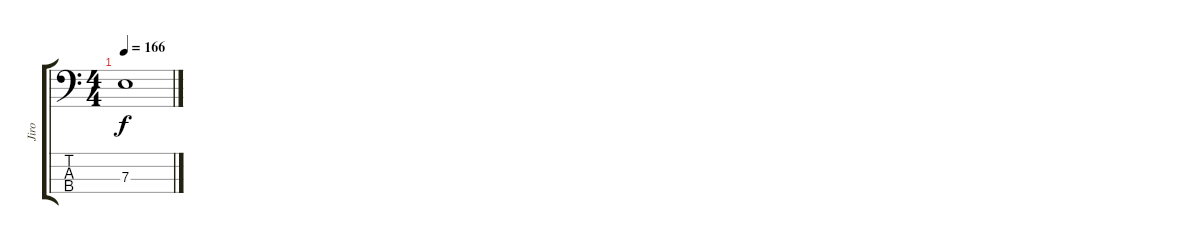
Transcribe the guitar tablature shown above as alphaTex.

\track ("Jiro" "Jiro") {instrument acousticguitarnylon}
\staff {score tabs}
\tuning (G2 D2 A1 E1) {hide}
\ts (4 4)
\tempo 166
\clef f4
\ks c
7.3.1{dy f}
